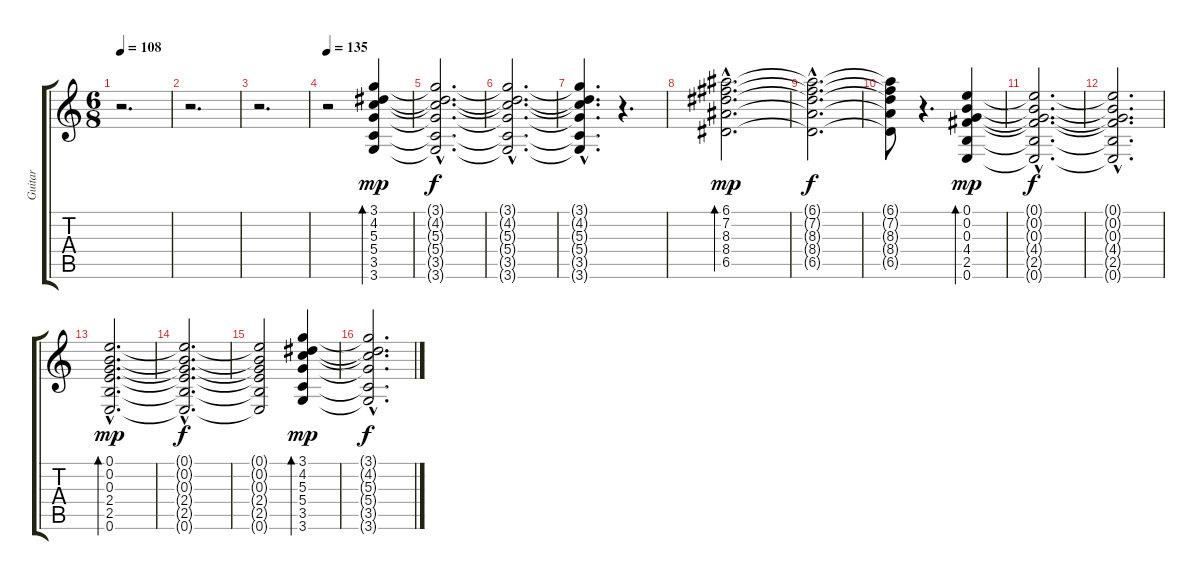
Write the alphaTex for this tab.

\track ("Guitar" "Guitar") {instrument electricguitarclean}
\staff {score tabs}
\tuning (E4 B3 G3 D3 A2 E2) {hide}
\ts (6 8)
\tempo 108
\clef g2
\ks c
r.2{d dy f} |
r.2{d} |
r.2{d} |
\tempo 135
r.2 (3.1 4.2 5.3 5.4 3.5 3.6).4{bd 480 dy mp balance 8} |
(3.1{hac t} 4.2{hac t} 5.3{hac t} 5.4{hac t} 3.5{hac t} 3.6{hac t}).2{d dy f} |
(3.1{hac t} 4.2{hac t} 5.3{hac t} 5.4{hac t} 3.5{hac t} 3.6{hac t}).2{d} |
(3.1{hac t} 4.2{hac t} 5.3{hac t} 5.4{hac t} 3.5{hac t} 3.6{hac t}).4{d} r.4{d} |
(6.1{hac} 7.2{hac} 8.3{hac} 8.4{hac} 6.5{hac}).2{d bd 480 dy mp} |
(6.1{hac t} 7.2{hac t} 8.3{hac t} 8.4{hac t} 6.5{hac t}).2{d dy f} |
(6.1{t} 7.2{t} 8.3{t} 8.4{t} 6.5{t}).8 r.4{d} (0.1 0.2 0.3 4.4 2.5 0.6).4{bd 480 dy mp} |
(0.1{hac t} 0.2{hac t} 0.3{hac t} 4.4{hac t} 2.5{hac t} 0.6{hac t}).2{d dy f} |
(0.1{hac t} 0.2{hac t} 0.3{hac t} 4.4{hac t} 2.5{hac t} 0.6{hac t}).2{d} |
(0.1{hac} 0.2{hac} 0.3{hac} 2.4{hac} 2.5{hac} 0.6).2{d bd 480 dy mp} |
(0.1{hac t} 0.2{hac t} 0.3{hac t} 2.4{hac t} 2.5{hac t} 0.6{hac t}).2{d dy f} |
(0.1{t} 0.2{t} 0.3{t} 2.4{t} 2.5{t} 0.6{t}).2 (3.1 4.2 5.3 5.4 3.5 3.6).4{bd 480 dy mp} |
(3.1{hac t} 4.2{hac t} 5.3{hac t} 5.4{hac t} 3.5{hac t} 3.6{hac t}).2{d dy f}
